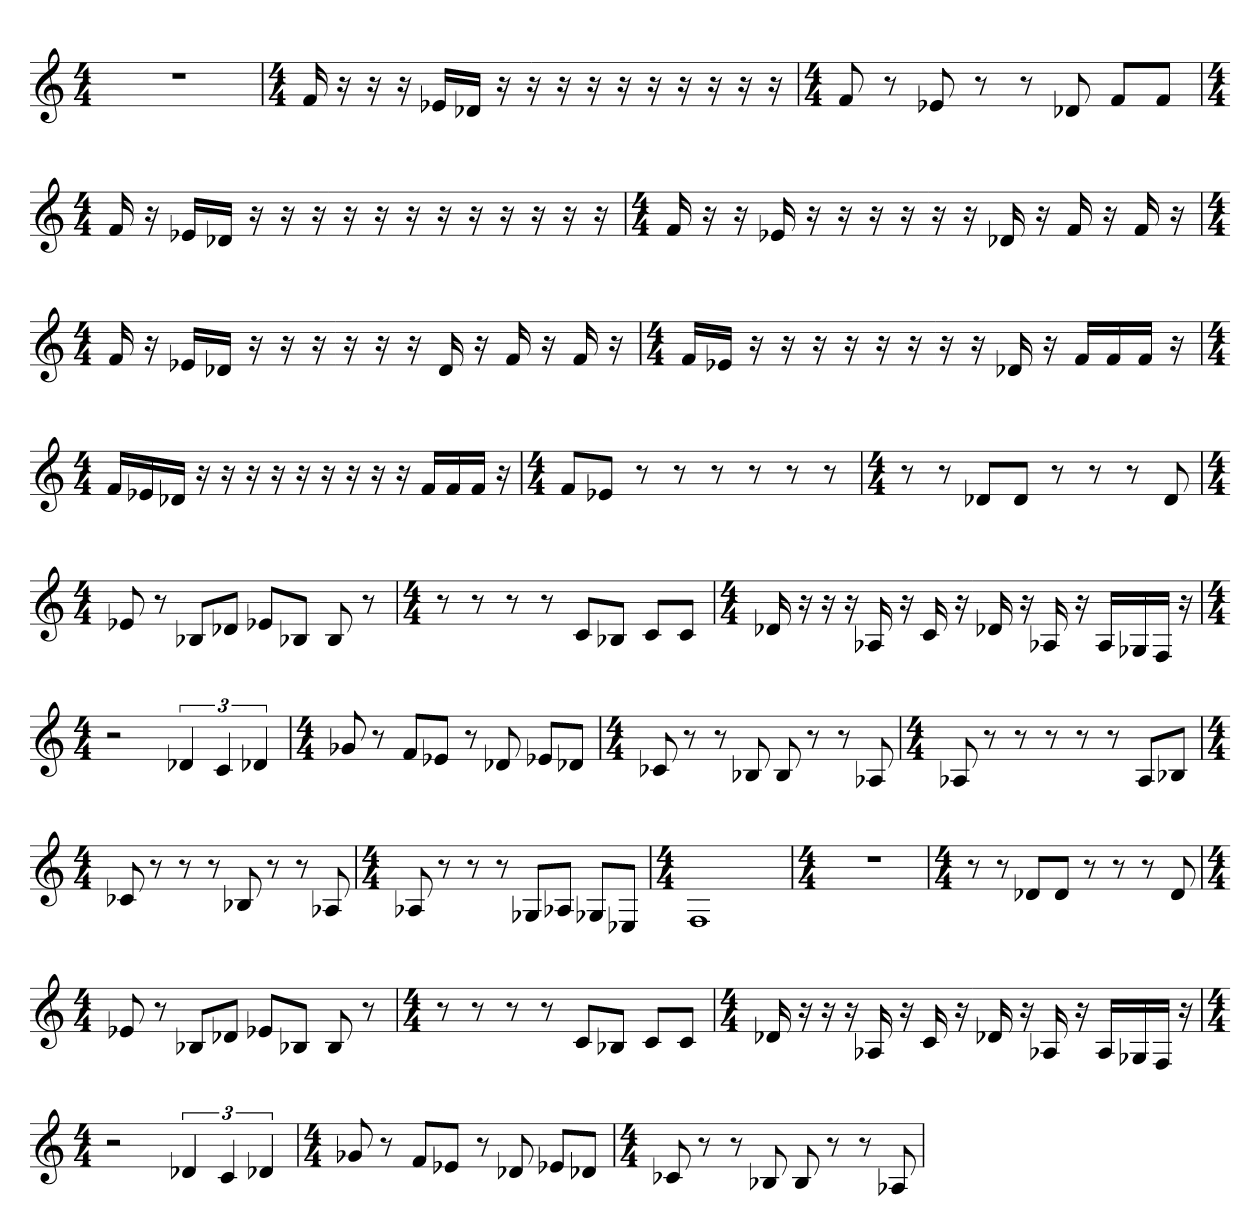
**kern
*part1
*staff1
*M4/4
=
1r
=
*M4/4
16f
16r
16r
16r
16e-XLL
16d-XJJ
16r
16r
16r
16r
16r
16r
16r
16r
16r
16r
=
*M4/4
8f
8r
8e-X
8r
8r
8d-X
8fL
8fJ
=
*M4/4
16f
16r
16e-XLL
16d-XJJ
16r
16r
16r
16r
16r
16r
16r
16r
16r
16r
16r
16r
=
*M4/4
16f
16r
16r
16e-X
16r
16r
16r
16r
16r
16r
16d-X
16r
16f
16r
16f
16r
=
*M4/4
16f
16r
16e-XLL
16d-XJJ
16r
16r
16r
16r
16r
16r
16d-
16r
16f
16r
16f
16r
=
*M4/4
16fLL
16e-XJJ
16r
16r
16r
16r
16r
16r
16r
16r
16d-X
16r
16fLL
16f
16fJJ
16r
=
*M4/4
16fLL
16e-X
16d-XJJ
16r
16r
16r
16r
16r
16r
16r
16r
16r
16fLL
16f
16fJJ
16r
=
*M4/4
8fL
8e-XJ
8r
8r
8r
8r
8r
8r
=
*M4/4
8r
8r
8d-XL
8d-J
8r
8r
8r
8d-
=
*M4/4
8e-X
8r
8B-XL
8d-XJ
8e-XL
8B-XJ
8B-
8r
=
*M4/4
8r
8r
8r
8r
8cL
8B-XJ
8cL
8cJ
=
*M4/4
16d-X
16r
16r
16r
16A-X
16r
16c
16r
16d-X
16r
16A-X
16r
16A-LL
16G-X
16FJJ
16r
=
*M4/4
2r
6d-X
6c
6d-X
=
*M4/4
8g-X
8r
8fL
8e-XJ
8r
8d-X
8e-XL
8d-XJ
=
*M4/4
8c-X
8r
8r
8B-X
8B-
8r
8r
8A-X
=
*M4/4
8A-X
8r
8r
8r
8r
8r
8A-L
8B-XJ
=
*M4/4
8c-X
8r
8r
8r
8B-X
8r
8r
8A-X
=
*M4/4
8A-X
8r
8r
8r
8G-XL
8A-XJ
8G-XL
8E-XJ
=
*M4/4
1F
=
*M4/4
1r
=
*M4/4
8r
8r
8d-XL
8d-J
8r
8r
8r
8d-
=
*M4/4
8e-X
8r
8B-XL
8d-XJ
8e-XL
8B-XJ
8B-
8r
=
*M4/4
8r
8r
8r
8r
8cL
8B-XJ
8cL
8cJ
=
*M4/4
16d-X
16r
16r
16r
16A-X
16r
16c
16r
16d-X
16r
16A-X
16r
16A-LL
16G-X
16FJJ
16r
=
*M4/4
2r
6d-X
6c
6d-X
=
*M4/4
8g-X
8r
8fL
8e-XJ
8r
8d-X
8e-XL
8d-XJ
=
*M4/4
8c-X
8r
8r
8B-X
8B-
8r
8r
8A-X
=
*-
